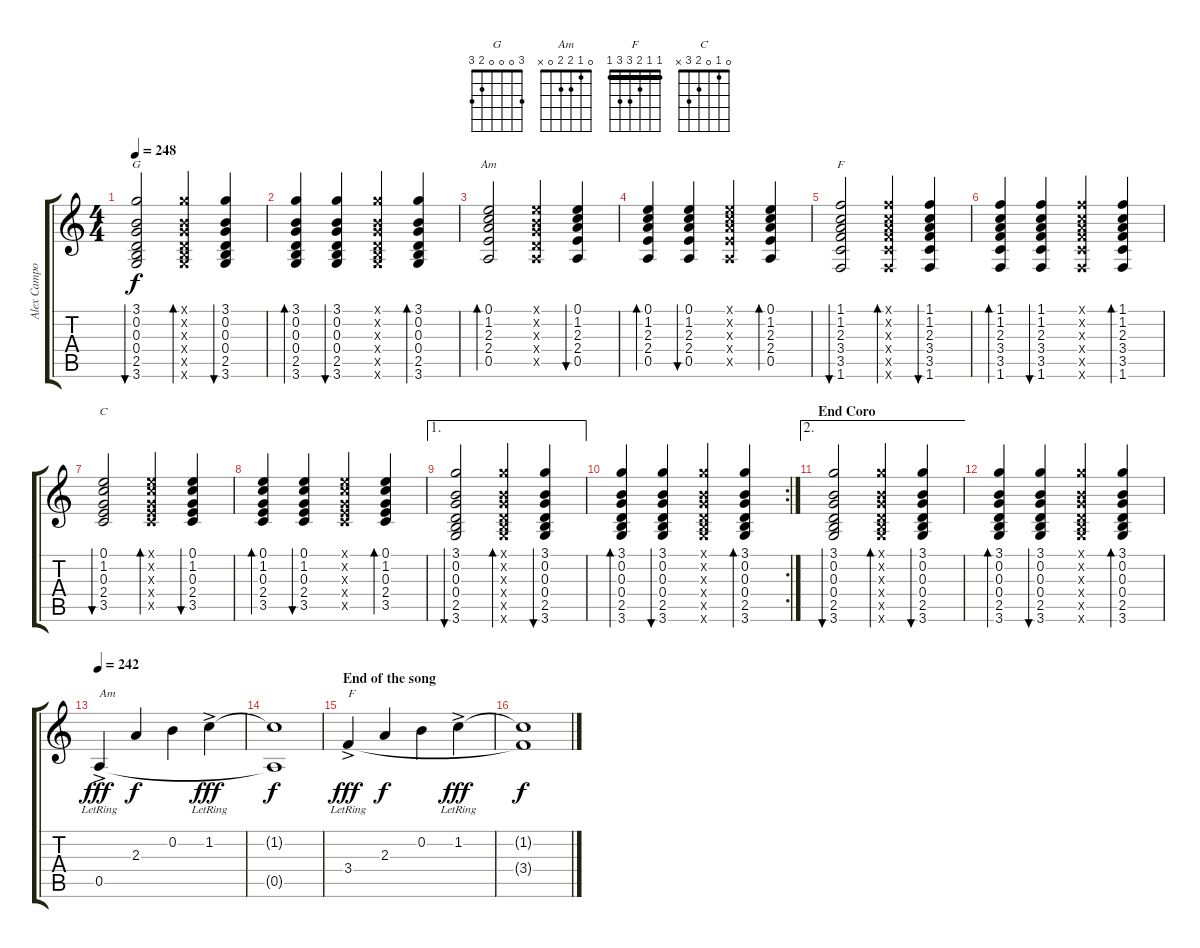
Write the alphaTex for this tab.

\track ("Alex Campos" "Alex Campo") {instrument electricguitarclean}
\staff {score tabs}
\tuning (E4 B3 G3 D3 A2 E2) {hide}
\chord ("G" 3 0 0 0 2 3)
\chord ("Am" 0 1 2 2 0 x)
\chord ("F" 1 1 2 3 3 1) {barre 1}
\chord ("C" 0 1 0 2 3 x)
\ts (4 4)
\tempo 248
\clef g2
\ks c
(3.1 0.2 0.3 0.4 2.5 3.6).2{bu 60 ch "G" dy f} (3.1{x} 0.2{x} 0.3{x} 0.4{x} 2.5{x} 3.6{x}).4{bd 60} (3.1 0.2 0.3 0.4 2.5 3.6).4{bu 60} |
(3.1 0.2 0.3 0.4 2.5 3.6).4{bd 60} (3.1 0.2 0.3 0.4 2.5 3.6).4{bu 60} (3.1{x} 0.2{x} 0.3{x} 0.4{x} 2.5{x} 3.6{x}).4 (3.1 0.2 0.3 0.4 2.5 3.6).4{bd 60} |
(0.1 1.2 2.3 2.4 0.5).2{bd 60 ch "Am"} (0.1{x} 0.2{x} 0.3{x} 0.4{x} 0.5{x}).4 (0.1 1.2 2.3 2.4 0.5).4{bu 60} |
(0.1 1.2 2.3 2.4 0.5).4{bd 60} (0.1 1.2 2.3 2.4 0.5).4{bu 60} (0.1{x} 1.2{x} 2.3{x} 2.4{x} 0.5{x}).4 (0.1 1.2 2.3 2.4 0.5).4{bd 60} |
(1.1 1.2 2.3 3.4 3.5 1.6).2{bu 60 ch "F"} (1.1{x} 1.2{x} 2.3{x} 3.4{x} 3.5{x} 1.6{x}).4{bd 60} (1.1 1.2 2.3 3.4 3.5 1.6).4{bu 60} |
(1.1 1.2 2.3 3.4 3.5 1.6).4{bd 60} (1.1 1.2 2.3 3.4 3.5 1.6).4{bu 60} (1.1{x} 1.2{x} 2.3{x} 3.4{x} 3.5{x} 1.6{x}).4 (1.1 1.2 2.3 3.4 3.5 1.6).4{bd 60} |
(0.1 1.2 0.3 2.4 3.5).2{bu 60 ch "C"} (0.1{x} 1.2{x} 0.3{x} 2.4{x} 3.5{x}).4{bd 60} (0.1 1.2 0.3 2.4 3.5).4{bu 60} |
(0.1 1.2 0.3 2.4 3.5).4{bd 60} (0.1 1.2 0.3 2.4 3.5).4{bu 60} (0.1{x} 1.2{x} 0.3{x} 2.4{x} 3.5{x}).4 (0.1 1.2 0.3 2.4 3.5).4{bd 60} |
\ae 1
(3.1 0.2 0.3 0.4 2.5 3.6).2{bu 60} (3.1{x} 0.2{x} 0.3{x} 0.4{x} 2.5{x} 3.6{x}).4{bd 60} (3.1 0.2 0.3 0.4 2.5 3.6).4{bu 60} |
\rc 2
(3.1 0.2 0.3 0.4 2.5 3.6).4{bd 60} (3.1 0.2 0.3 0.4 2.5 3.6).4{bu 60} (3.1{x} 0.2{x} 0.3{x} 0.4{x} 2.5{x} 3.6{x}).4 (3.1 0.2 0.3 0.4 2.5 3.6).4{bd 60} |
\ae 2
\section ("" "End Coro")
(3.1 0.2 0.3 0.4 2.5 3.6).2{bu 60} (3.1{x} 0.2{x} 0.3{x} 0.4{x} 2.5{x} 3.6{x}).4{bd 60} (3.1 0.2 0.3 0.4 2.5 3.6).4{bu 60} |
(3.1 0.2 0.3 0.4 2.5 3.6).4{bd 60} (3.1 0.2 0.3 0.4 2.5 3.6).4{bu 60} (3.1{x} 0.2{x} 0.3{x} 0.4{x} 2.5{x} 3.6{x}).4 (3.1 0.2 0.3 0.4 2.5 3.6).4{bd 60} |
\tempo 242
0.5{ac lr}.4{txt "Am" dy fff} 2.3.4{dy f} 0.2.4 1.2{ac lr}.4{dy fff} |
(1.2{t} 0.5{t}).1{dy f} |
\section ("" "End of the song")
3.4{ac lr}.4{txt "F" dy fff} 2.3.4{dy f} 0.2.4 1.2{ac lr}.4{dy fff} |
(1.2{t} 3.4{t}).1{dy f}
